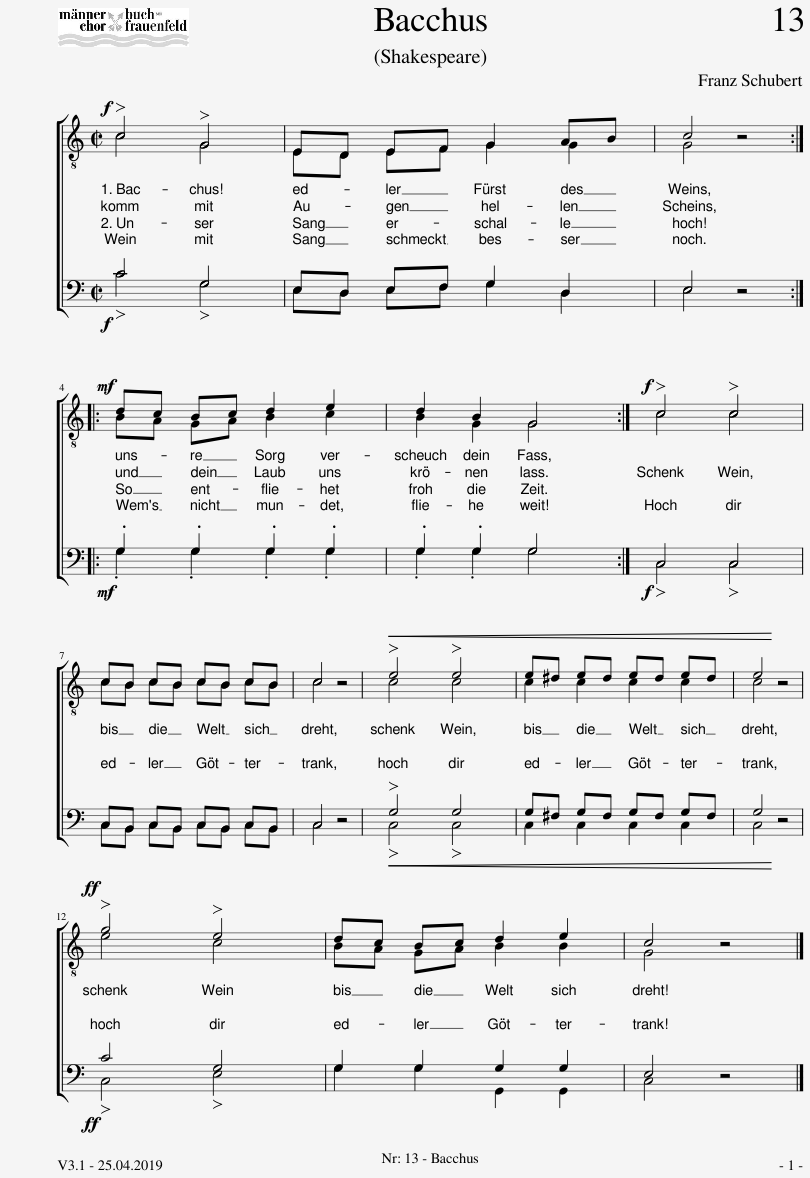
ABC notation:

X:1
%%score { ( 1 2 ) | ( 3 4 ) } 5 6 7 8
L:1/8
M:2/2
I:linebreak $
K:C
V:1 treble-8
V:2 treble-8
V:3 bass
V:4 bass
V:5 treble-8
V:6 treble-8
V:7 bass
V:8 bass
V:1
!f! c4 G4 | ED EF G2 AB | c4 z4 ::$!mf! dc Bc d2 e2 | d2 B2 G4 :| %5
!f! c4 c4 |$ cB cB cB cB | c4 z4 |!<(!!<(! e4 e4 | e^d ed ed ed | %10
 e4!<)!!<)!!ff!!ff! z4 |$!ff! g4 e4 | dc Bc d2 e2 | c4 z4 |] %14
V:2
 c4 G4 | ED EF G2 G2 | G4 x4 ::$ BA GA B2 c2 | B2 G2 G4 :| %5
 c4 c4 |$ cB cB cB cB | c4 x4 | c4 c4 | c2 c2 c2 c2 | %10
 c4 x4 |$ e4 c4 | BA GA B2 B2 | G4 x4 |] %14
V:3
!f! C4 G,4 | E,D, E,F, G,2 D,2 | E,4 z4 ::$!mf! .G,2 .G,2 .G,2 .G,2 | .G,2 .G,2 G,4 :| %5
!f! C,4 C,4 |$ C,B,, C,B,, C,B,, C,B,, | C,4 z4 |!<(!!<(! G,4 G,4 | G,^F, G,F, G,F, G,F, | %10
 G,4!<)!!<)!!ff!!ff! z4 |$!ff! C4 G,4 | G,2 G,2 G,2 G,2 | E,4 z4 |] %14
V:4
 C4 G,4 | E,D, E,F, G,2 D,2 | E,4 x4 ::$ .G,2 .G,2 .G,2 .G,2 | .G,2 .G,2 G,4 :| %5
 C,4 C,4 |$ C,B,, C,B,, C,B,, C,B,, | C,4 x4 | C,4 C,4 | C,2 C,2 C,2 C,2 | %10
 C,4 x4 |$ C,4 E,4 | G,2 G,2 G,,2 G,,2 | C,4 x4 |] %14
V:5
!f! c4 G4 | E D E F G2 A B | c4 z4 ::$!mf! d c B c d2 e2 | d2 B2 G4 :| %5
!f! c4 c4 |$ c B c B c B c B | c4 z4 |!<(!!<(! e4 e4 | e ^d e d e d e d | %10
 e4!<)!!<)! z4 |$!ff! g4 e4 | d c B c d2 e2 | c4 z4 |] %14
V:6
!f! c4 G4 | E D E F G2 G2 | G4 z4 ::$!mf! B A G A B2 c2 | B2 G2 G4 :| %5
!f! c4 c4 |$ c B c B c B c B | c4 z4 |!<(!!<(! c4 c4 | c2 c2 c2 c2 | %10
 c4!<)!!<)! z4 |$!ff! e4 c4 | B A G A B2 B2 | G4 z4 |] %14
V:7
!f! C4 G,4 | E, D, E, F, G,2 D,2 | E,4 z4 ::$!mf! .G,2 .G,2 .G,2 .G,2 | .G,2 .G,2 G,4 :| %5
!f! C,4 C,4 |$ C, B,, C, B,, C, B,, C, B,, | C,4 z4 |!<(!!<(! G,4 G,4 | G, ^F, G, F, G, F, G, F, | %10
 G,4!<)!!<)! z4 |$!ff! C4 G,4 | G,2 G,2 G,2 G,2 | E,4 z4 |] %14
V:8
!f! C4 G,4 | E, D, E, F, G,2 D,2 | E,4 z4 ::$!mf! .G,2 .G,2 .G,2 .G,2 | .G,2 .G,2 G,4 :| %5
!f! C,4 C,4 |$ C, B,, C, B,, C, B,, C, B,, | C,4 z4 |!<(!!<(! C,4 C,4 | C,2 C,2 C,2 C,2 | %10
 C,4!<)!!<)! z4 |$!ff! C,4 E,4 | G,2 G,2 G,,2 G,,2 | C,4 z4 |] %14
